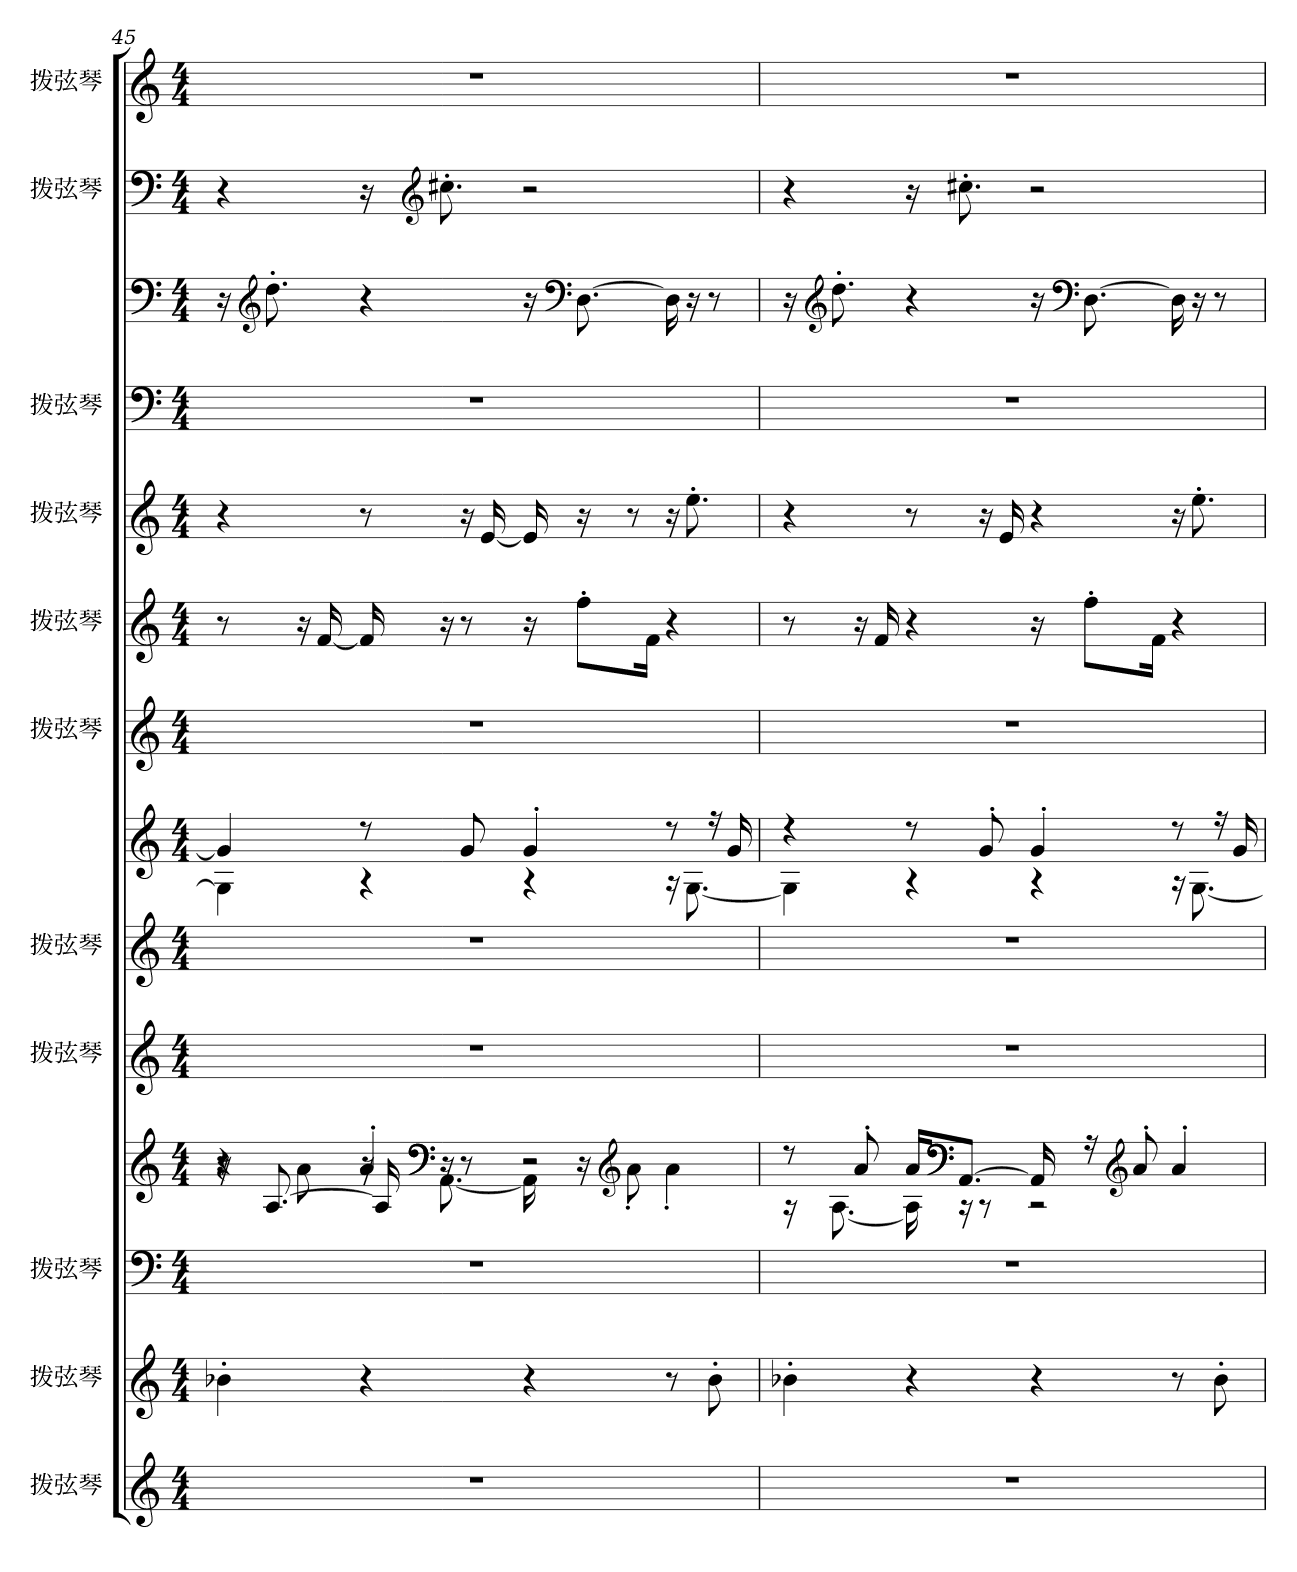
**kern	**kern	**kern	**kern	**kern	**kern	**kern	**kern	**kern	**kern	**kern	**kern	**kern	**kern
*part11	*part10	*part9	*part9	*part8	*part7	*part7	*part6	*part5	*part4	*part3	*part3	*part2	*part1
*staff14	*staff13	*staff12	*staff11	*staff10	*staff9	*staff8	*staff7	*staff6	*staff5	*staff4	*staff3	*staff2	*staff1
*I"拨弦琴	*I"拨弦琴	*I"拨弦琴	*	*I"拨弦琴	*I"拨弦琴	*	*I"拨弦琴	*I"拨弦琴	*I"拨弦琴	*I"拨弦琴	*	*I"拨弦琴	*I"拨弦琴
!!LO:PB:g=z
*clefG2	*clefG2	*clefF4	*clefG2	*clefG2	*clefG2	*clefG2	*clefG2	*clefG2	*clefG2	*clefF4	*clefF4	*clefF4	*clefG2
*k[]	*k[]	*k[]	*k[]	*k[]	*k[]	*k[]	*k[]	*k[]	*k[]	*k[]	*k[]	*k[]	*k[]
*M4/4	*M4/4	*M4/4	*M4/4	*M4/4	*M4/4	*M4/4	*M4/4	*M4/4	*M4/4	*M4/4	*M4/4	*M4/4	*M4/4
=45	=45	=45	=45	=45	=45	=45	=45	=45	=45	=45	=45	=45	=45
*	*	*	*^	*	*	*^	*	*	*	*	*	*	*
*	*	*	*	*^	*	*	*	*	*	*	*	*	*	*	*
1r	4b-X'\	1r	4r	8r	16r	1r	1r	4g/]	4G\]	1r	8r	4r	1r	16r	4r	1r
*	*	*	*	*	*	*	*	*	*	*	*	*	*	*clefG2	*	*
.	.	.	.	.	[8.A/	.	.	.	.	.	.	.	.	8.dd'\	.	.
.	.	.	.	8a\	.	.	.	.	.	.	16r	.	.	.	.	.
.	.	.	.	.	.	.	.	.	.	.	[16f/	.	.	.	.	.
.	4r	.	4a'/	16r	16A/]	.	.	8r	4r	.	16f/]	8r	.	4r	16r	.
*	*	*	*clefF4	*	*	*	*	*	*	*	*	*	*	*	*clefG2	*
.	.	.	.	[8.AA\	16r	.	.	.	.	.	16r	.	.	.	8.cc#X'\	.
.	.	.	.	.	8r	.	.	8g/	.	.	8r	16r	.	.	.	.
.	.	.	.	.	.	.	.	.	.	.	.	[16e/	.	.	.	.
.	4r	.	2r	16AA\]	2r	.	.	4g'/	4r	.	16r	16e/]	.	16r	2r	.
*	*	*	*	*	*	*	*	*	*	*	*	*	*	*clefF4	*	*
.	.	.	.	16r	.	.	.	.	.	.	8ff'\L	16r	.	[8.D\	.	.
*	*	*	*clefG2	*	*	*	*	*	*	*	*	*	*	*	*	*
.	.	.	.	8a'\	.	.	.	.	.	.	.	8r	.	.	.	.
.	.	.	.	.	.	.	.	.	.	.	16f\Jk	.	.	.	.	.
.	8r	.	.	4a'\	.	.	.	8r	16r	.	4r	16r	.	16D\]	.	.
.	.	.	.	.	.	.	.	.	[8.G\	.	.	8.ee'\	.	16r	.	.
.	8b-'\	.	.	.	.	.	.	16r	.	.	.	.	.	8r	.	.
.	.	.	.	.	.	.	.	16g/	.	.	.	.	.	.	.	.
*	*	*	*	*v	*v	*	*	*	*	*	*	*	*	*	*	*
!!LO:PB:g=z
=46	=46	=46	=46	=46	=46	=46	=46	=46	=46	=46	=46	=46	=46	=46	=46
1r	4b-X'\	1r	8r	16r	1r	1r	4r	4G\]	1r	8r	4r	1r	16r	4r	1r
*	*	*	*	*	*	*	*	*	*	*	*	*	*clefG2	*	*
.	.	.	.	[8.A\	.	.	.	.	.	.	.	.	8.dd'\	.	.
.	.	.	8a'/	.	.	.	.	.	.	16r	.	.	.	.	.
.	.	.	.	.	.	.	.	.	.	16f/	.	.	.	.	.
.	4r	.	16a/KL	16A\]	.	.	8r	4r	.	4r	8r	.	4r	16r	.
*	*	*	*clefF4	*	*	*	*	*	*	*	*	*	*	*	*
.	.	.	[8.AA/J	16r	.	.	.	.	.	.	.	.	.	8.cc#X'\	.
.	.	.	.	8r	.	.	8g'/	.	.	.	16r	.	.	.	.
.	.	.	.	.	.	.	.	.	.	.	16e/	.	.	.	.
.	4r	.	16AA/]	2r	.	.	4g'/	4r	.	16r	4r	.	16r	2r	.
*	*	*	*	*	*	*	*	*	*	*	*	*	*clefF4	*	*
.	.	.	16r	.	.	.	.	.	.	8ff'\L	.	.	[8.D\	.	.
*	*	*	*clefG2	*	*	*	*	*	*	*	*	*	*	*	*
.	.	.	8a'/	.	.	.	.	.	.	.	.	.	.	.	.
.	.	.	.	.	.	.	.	.	.	16f\Jk	.	.	.	.	.
.	8r	.	4a'/	.	.	.	8r	16r	.	4r	16r	.	16D\]	.	.
.	.	.	.	.	.	.	.	[8.G\	.	.	8.ee'\	.	16r	.	.
.	8b-'\	.	.	.	.	.	16r	.	.	.	.	.	8r	.	.
.	.	.	.	.	.	.	16g/	.	.	.	.	.	.	.	.
*	*	*	*v	*v	*	*	*v	*v	*	*	*	*	*	*	*
=	=	=	=	=	=	=	=	=	=	=	=	=	=
*-	*-	*-	*-	*-	*-	*-	*-	*-	*-	*-	*-	*-	*-
